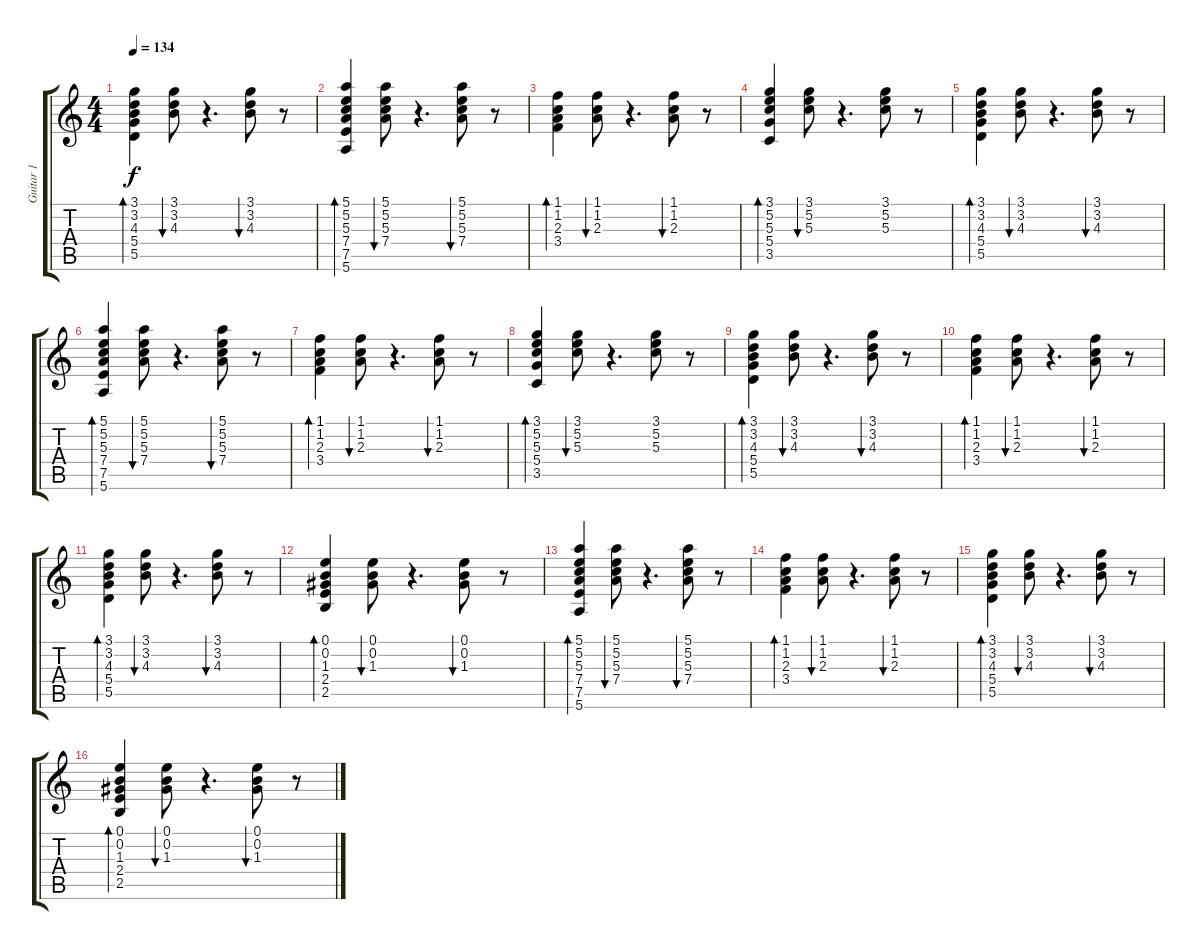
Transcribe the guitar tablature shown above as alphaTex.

\track ("Guitar 1" "Guitar 1") {instrument overdrivenguitar}
\staff {score tabs}
\tuning (E4 B3 G3 D3 A2 E2) {hide}
\ts (4 4)
\tempo 134
\clef g2
\ks c
(3.1 3.2 4.3 5.4 5.5).4{bd 240 dy f} (3.1 3.2 4.3).8{bu 30} r.4{d} (3.1 3.2 4.3).8{bu 30} r.8 |
(5.1 5.2 5.3 7.4 7.5 5.6).4{bd 120} (5.1 5.2 5.3 7.4).8{bu 30} r.4{d} (5.1 5.2 5.3 7.4).8{bu 30} r.8 |
(1.1 1.2 2.3 3.4).4{bd 120} (1.1 1.2 2.3).8{bu 30} r.4{d} (1.1 1.2 2.3).8{bu 30} r.8 |
(3.1 5.2 5.3 5.4 3.5).4{bd 120} (3.1 5.2 5.3).8{bu 30} r.4{d} (3.1 5.2 5.3).8 r.8 |
(3.1 3.2 4.3 5.4 5.5).4{bd 120} (3.1 3.2 4.3).8{bu 30} r.4{d} (3.1 3.2 4.3).8{bu 30} r.8 |
(5.1 5.2 5.3 7.4 7.5 5.6).4{bd 120} (5.1 5.2 5.3 7.4).8{bu 30} r.4{d} (5.1 5.2 5.3 7.4).8{bu 30} r.8 |
(1.1 1.2 2.3 3.4).4{bd 120} (1.1 1.2 2.3).8{bu 30} r.4{d} (1.1 1.2 2.3).8{bu 30} r.8 |
(3.1 5.2 5.3 5.4 3.5).4{bd 120} (3.1 5.2 5.3).8{bu 30} r.4{d} (3.1 5.2 5.3).8 r.8 |
(3.1 3.2 4.3 5.4 5.5).4{bd 240} (3.1 3.2 4.3).8{bu 30} r.4{d} (3.1 3.2 4.3).8{bu 30} r.8 |
(1.1 1.2 2.3 3.4).4{bd 120} (1.1 1.2 2.3).8{bu 30} r.4{d} (1.1 1.2 2.3).8{bu 30} r.8 |
(3.1 3.2 4.3 5.4 5.5).4{bd 240} (3.1 3.2 4.3).8{bu 30} r.4{d} (3.1 3.2 4.3).8{bu 30} r.8 |
(0.1 0.2 1.3 2.4 2.5).4{bd 120} (0.1 0.2 1.3).8{bu 30} r.4{d} (0.1 0.2 1.3).8{bu 30} r.8 |
(5.1 5.2 5.3 7.4 7.5 5.6).4{bd 120} (5.1 5.2 5.3 7.4).8{bu 30} r.4{d} (5.1 5.2 5.3 7.4).8{bu 30} r.8 |
(1.1 1.2 2.3 3.4).4{bd 120} (1.1 1.2 2.3).8{bu 30} r.4{d} (1.1 1.2 2.3).8{bu 30} r.8 |
(3.1 3.2 4.3 5.4 5.5).4{bd 240} (3.1 3.2 4.3).8{bu 30} r.4{d} (3.1 3.2 4.3).8{bu 30} r.8 |
(0.1 0.2 1.3 2.4 2.5).4{bd 120} (0.1 0.2 1.3).8{bu 30} r.4{d} (0.1 0.2 1.3).8{bu 30} r.8
